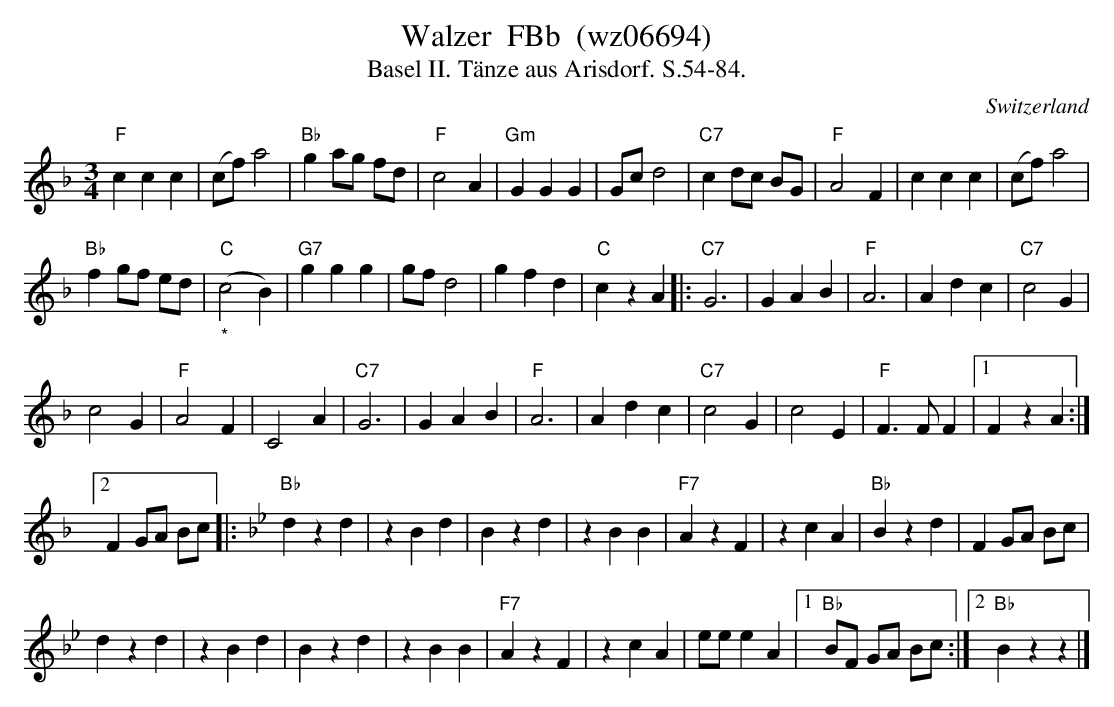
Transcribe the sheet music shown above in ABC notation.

X:1
T:Walzer  FBb  (wz06694)
T: Basel II. Tänze aus Arisdorf. S.54-84.
M:3/4
L:1/4
O:Switzerland
K:F major
"F"ccc | (c/f/)a2 | "Bb"ga/g/ f/d/ | "F"c2A | "Gm"GGG | G/c/d2 | "C7"cd/c/ B/G/ | "F"A2F | ccc | (c/f/)a2 |
"Bb"fg/f/ e/d/ | ("C""_*"c2B) | "G7"ggg | g/f/d2 | gfd | "C"czA |: "C7"G3  | GAB | "F"A3 | Adc | "C7"c2G |
c2G | "F"A2F | C2A | "C7"G3 | GAB | "F"A3 | Adc | "C7"c2G | c2E | "F"F>FF |1 FzA :|2
FG/A/ B/c/ |: [K:Bb] "Bb"dzd | zBd | Bzd | zBB | "F7"AzF | zcA | "Bb"Bzd | FG/A/ B/c/ |
dzd | zBd | Bzd | zBB | "F7"AzF | zcA | e/e/eA |1 "Bb"B/F/ G/A/ B/c/ :|2 "Bb"Bzz |]
